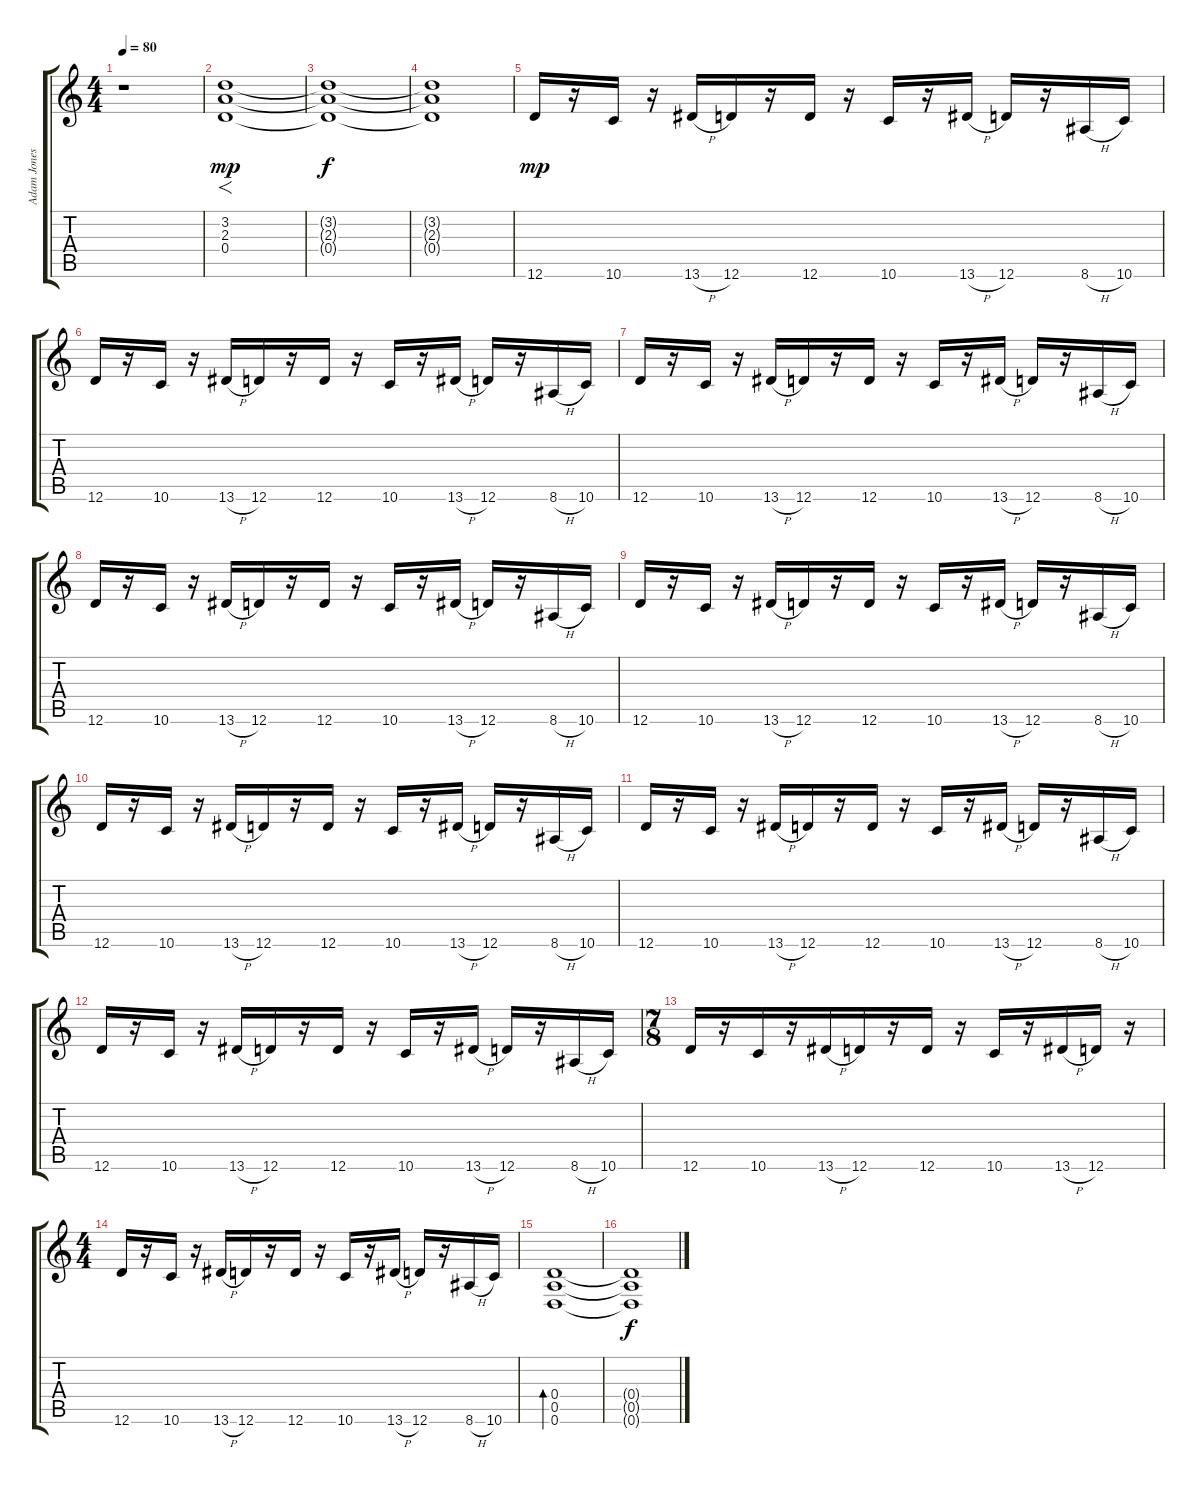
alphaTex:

\track ("Adam Jones (left)" "Adam Jones") {instrument overdrivenguitar}
\staff {score tabs}
\tuning (E4 B3 G3 D3 A2 D2) {hide}
\ts (4 4)
\tempo 80
\clef g2
\ks c
r.1{dy mp instrument overdrivenguitar} |
(3.2 2.3 0.4).1{f} |
(3.2{t} 2.3{t} 0.4{t}).1{dy f} |
(3.2{t} 2.3{t} 0.4{t}).1 |
12.6.16{dy mp instrument electricguitarmuted} r.16 10.6.16 r.16 13.6{h}.16 12.6.16 r.16 12.6.16 r.16 10.6.16 r.16 13.6{h}.16 12.6.16 r.16 8.6{h}.16 10.6.16 |
12.6.16 r.16 10.6.16 r.16 13.6{h}.16 12.6.16 r.16 12.6.16 r.16 10.6.16 r.16 13.6{h}.16 12.6.16 r.16 8.6{h}.16 10.6.16 |
12.6.16 r.16 10.6.16 r.16 13.6{h}.16 12.6.16 r.16 12.6.16 r.16 10.6.16 r.16 13.6{h}.16 12.6.16 r.16 8.6{h}.16 10.6.16 |
12.6.16 r.16 10.6.16 r.16 13.6{h}.16 12.6.16 r.16 12.6.16 r.16 10.6.16 r.16 13.6{h}.16 12.6.16 r.16 8.6{h}.16 10.6.16 |
12.6.16 r.16 10.6.16 r.16 13.6{h}.16 12.6.16 r.16 12.6.16 r.16 10.6.16 r.16 13.6{h}.16 12.6.16 r.16 8.6{h}.16 10.6.16 |
12.6.16 r.16 10.6.16 r.16 13.6{h}.16 12.6.16 r.16 12.6.16 r.16 10.6.16 r.16 13.6{h}.16 12.6.16 r.16 8.6{h}.16 10.6.16 |
12.6.16 r.16 10.6.16 r.16 13.6{h}.16 12.6.16 r.16 12.6.16 r.16 10.6.16 r.16 13.6{h}.16 12.6.16 r.16 8.6{h}.16 10.6.16 |
12.6.16 r.16 10.6.16 r.16 13.6{h}.16 12.6.16 r.16 12.6.16 r.16 10.6.16 r.16 13.6{h}.16 12.6.16 r.16 8.6{h}.16 10.6.16 |
\ts (7 8)
12.6.16 r.16 10.6.16 r.16 13.6{h}.16 12.6.16 r.16 12.6.16 r.16 10.6.16 r.16 13.6{h}.16 12.6.16 r.16 |
\ts (4 4)
12.6.16 r.16 10.6.16 r.16 13.6{h}.16 12.6.16 r.16 12.6.16 r.16 10.6.16 r.16 13.6{h}.16 12.6.16 r.16 8.6{h}.16 10.6.16 |
(0.4 0.5 0.6).1{bd 120 instrument overdrivenguitar} |
(0.4{t} 0.5{t} 0.6{t}).1{dy f}
